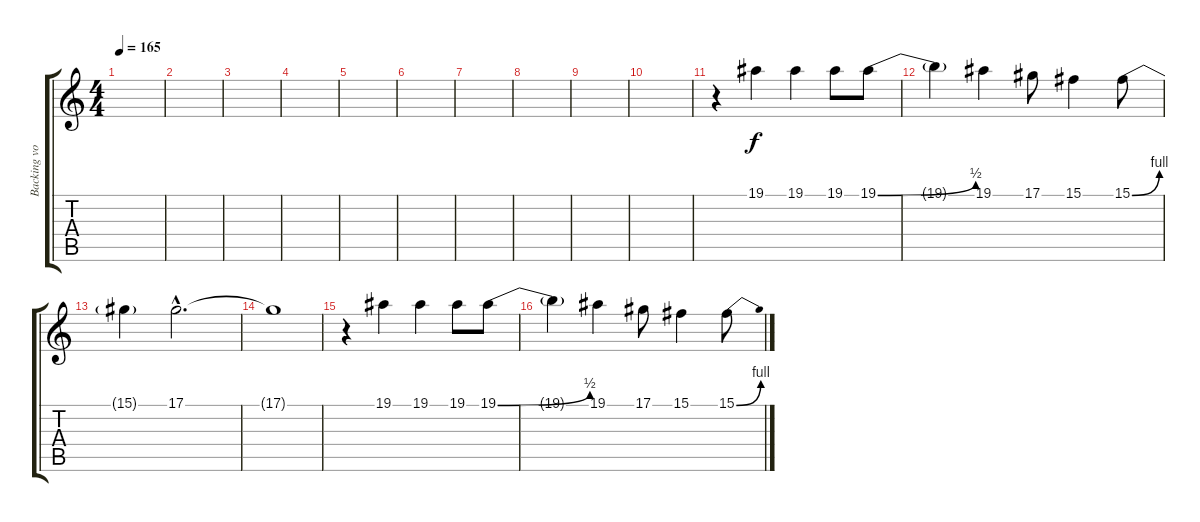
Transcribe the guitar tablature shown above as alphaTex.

\track ("Backing vocals" "Backing vo") {instrument lead5charang}
\staff {score tabs}
\tuning (Eb4 Bb3 Gb3 Db3 Ab2 Eb2) {hide}
\ts (4 4)
\tempo 165
\clef g2
\ks c
|
|
|
|
|
|
|
|
|
|
r.4{volume 8} 19.1.4 19.1.4 19.1.8 19.1{be (bend 0 0 60 2)}.8 |
19.1{t}.4 19.1.4 17.1.8 15.1.4 15.1{be (bend 0 0 60 4)}.8 |
15.1{t}.4 17.1{hac}.2{d} |
17.1{t}.1 |
r.4 19.1.4 19.1.4 19.1.8 19.1{be (bend 0 0 60 2)}.8 |
19.1{t}.4 19.1.4 17.1.8 15.1.4 15.1{be (bend 0 0 60 4)}.8
